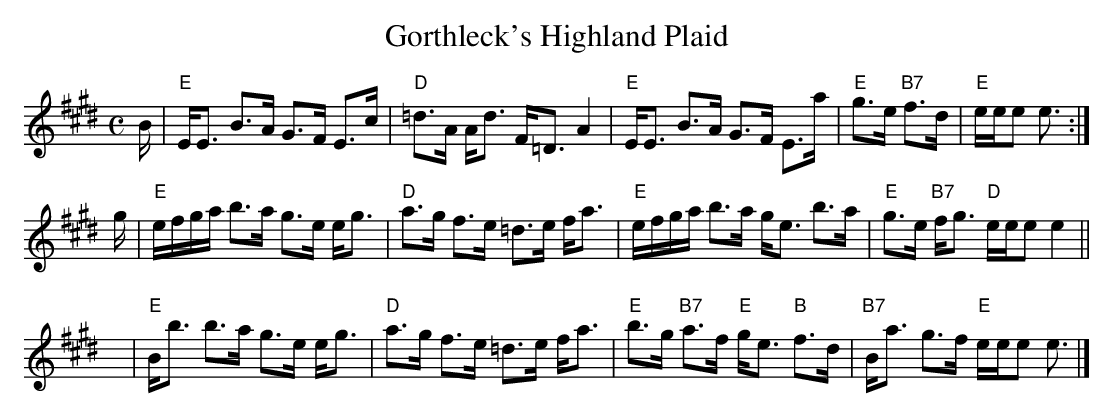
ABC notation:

X:1
T: Gorthleck's Highland Plaid
M: C
L: 1/16
K: E
B \
| "E"EE3 B3A G3F E3c | "D"=d3A Ad3 F=D3 A4 \
| "E"EE3 B3A G3F E3a | "E"g3e "B7"f3d | "E"eee2 e3 :|
g \
| "E"efga b3a g3e eg3 | "D"a3g f3e =d3e fa3 \
| "E"efga b3a ge3 b3a | "E"g3e "B7"fg3 "D"eee2 e4 ||
y \
| "E"Bb3 b3a g3e eg3 | "D"a3g f3e =d3e fa3 \
| "E"b3g "B7"a3f "E"ge3 "B"f3d | "B7"Ba3 g3f "E"eee2 e3 |]
